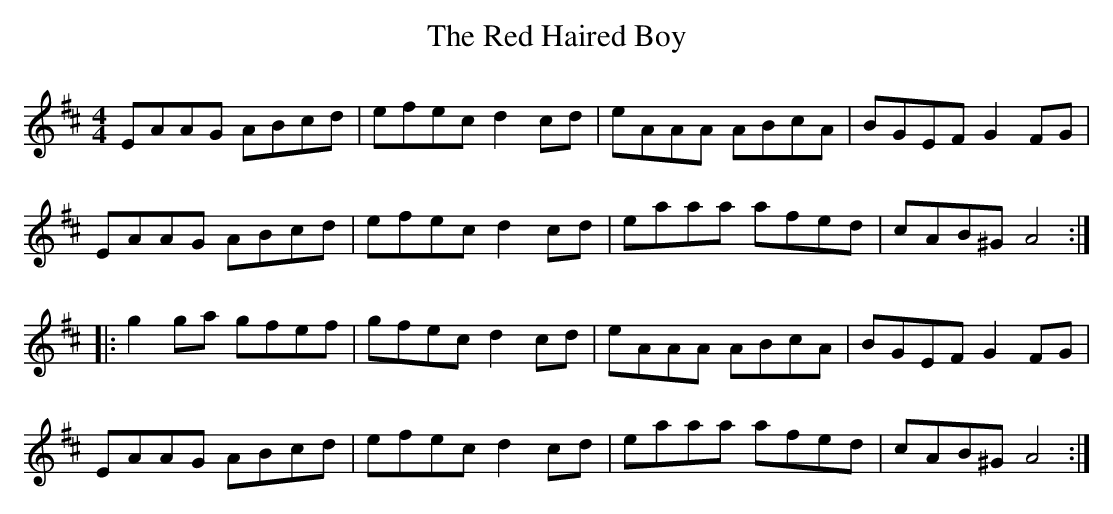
X:1
T:The Red Haired Boy
M:4/4
K:AMix
EAAG ABcd|efec d2 cd|eAAA ABcA|BGEF G2 FG|
EAAG ABcd|efec d2 cd|eaaa afed|cAB^G A4 ::
g2 ga gfef|gfec d2 cd|eAAA ABcA|BGEF G2 FG|
EAAG ABcd|efec d2 cd|eaaa afed|cAB^G A4 :|
